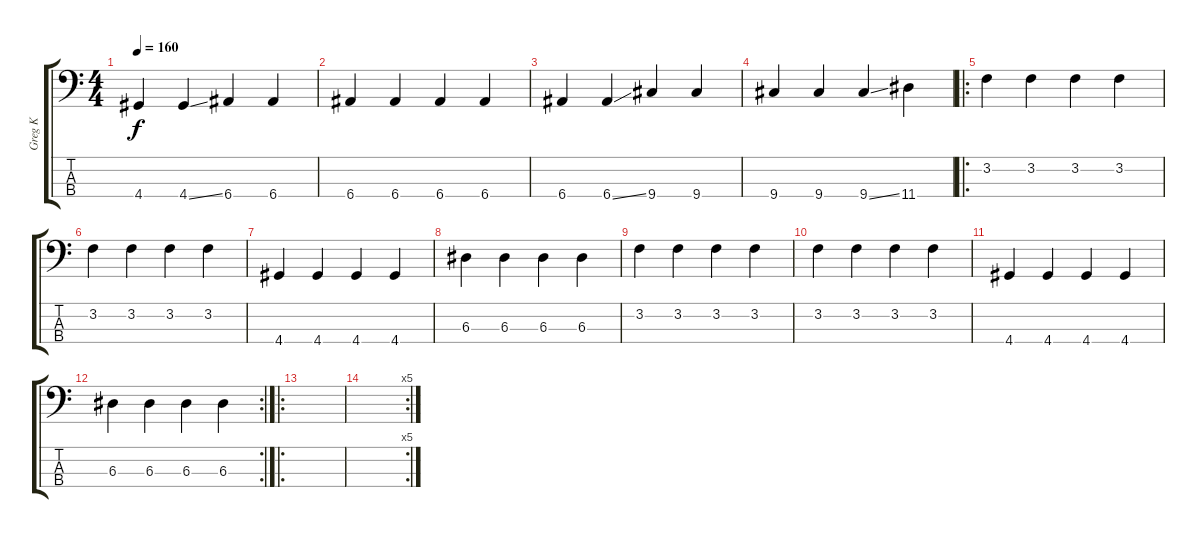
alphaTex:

\track ("Greg K" "Greg K") {instrument electricbassfinger}
\staff {score tabs}
\tuning (G2 D2 A1 E1) {hide}
\ts (4 4)
\tempo 160
\clef f4
\ks c
4.4.4{dy f} 4.4{ss}.4 6.4.4 6.4.4 |
6.4.4 6.4.4 6.4.4 6.4.4 |
6.4.4 6.4{ss}.4 9.4.4 9.4.4 |
9.4.4 9.4.4 9.4{ss}.4 11.4.4 |
\ro
3.2.4 3.2.4 3.2.4 3.2.4 |
3.2.4 3.2.4 3.2.4 3.2.4 |
4.4.4 4.4.4 4.4.4 4.4.4 |
6.3.4 6.3.4 6.3.4 6.3.4 |
3.2.4 3.2.4 3.2.4 3.2.4 |
3.2.4 3.2.4 3.2.4 3.2.4 |
4.4.4 4.4.4 4.4.4 4.4.4 |
\rc 2
6.3.4 6.3.4 6.3.4 6.3.4 |
\ro
|
\rc 5
